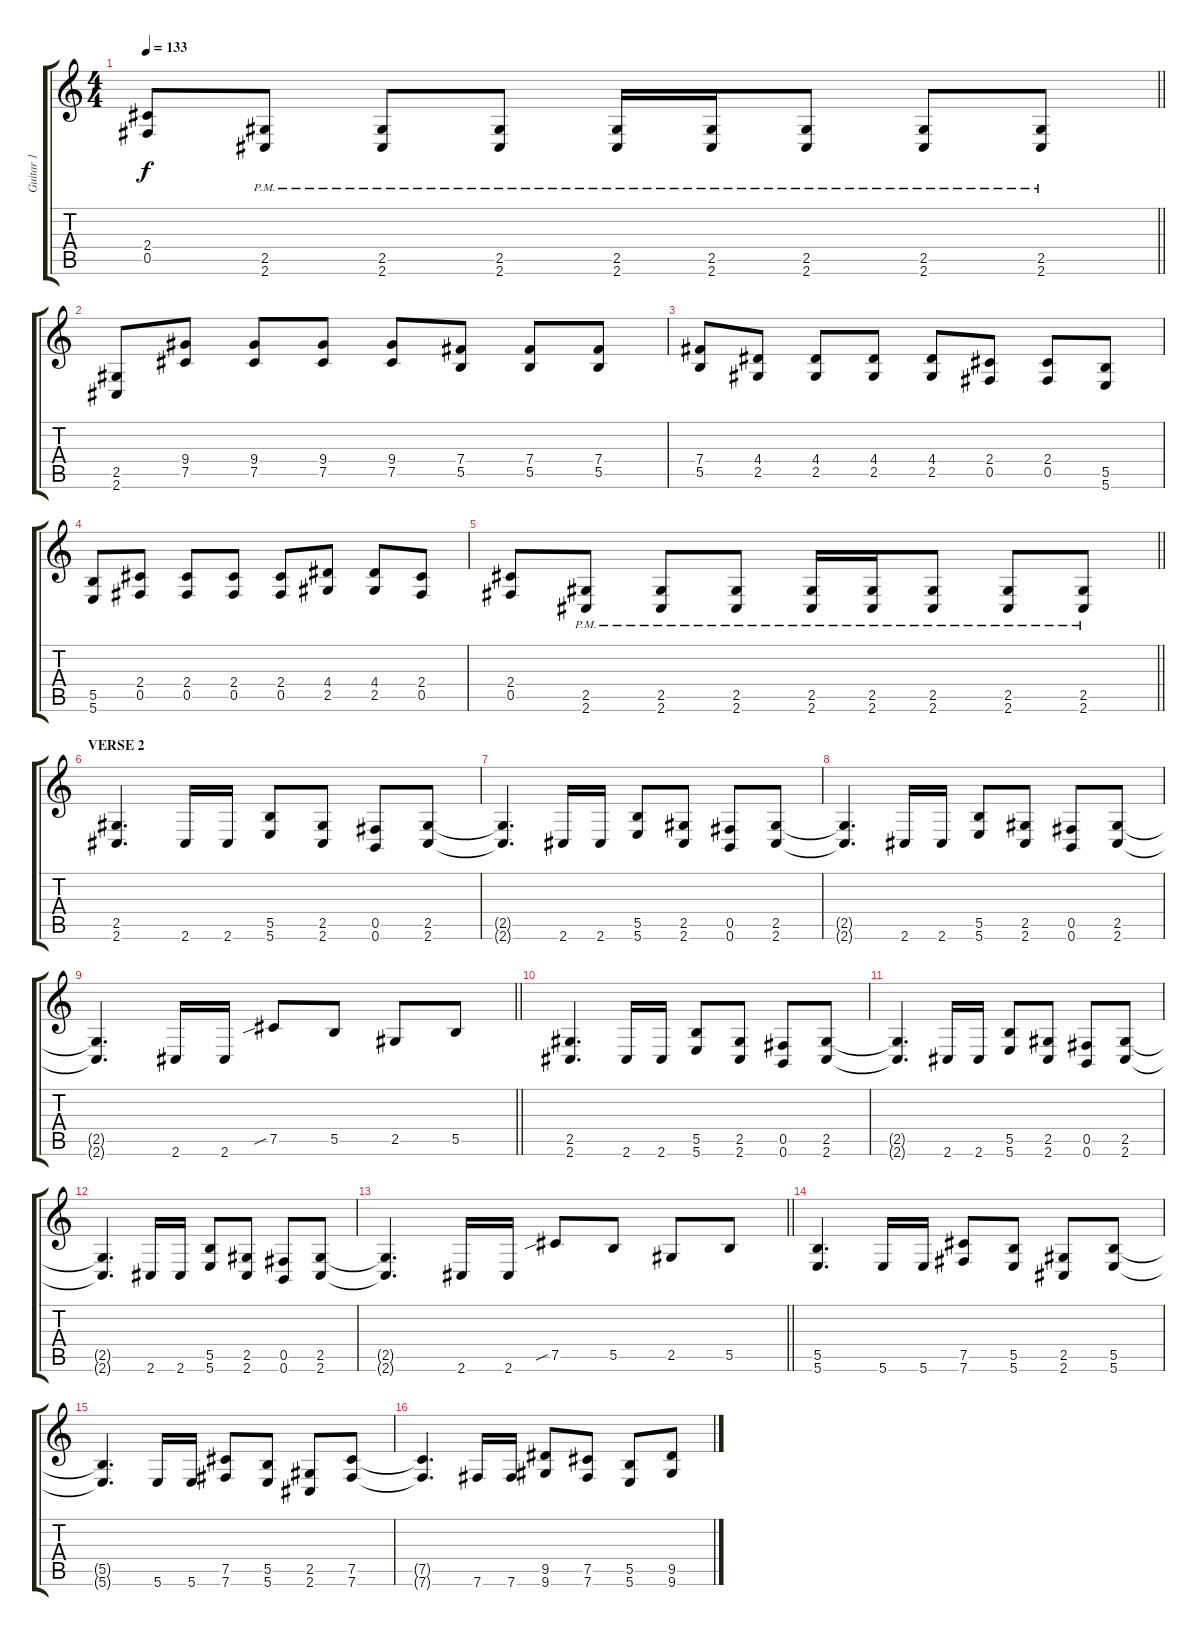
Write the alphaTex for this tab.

\track ("Guitar 1" "Guitar 1") {instrument distortionguitar}
\staff {score tabs}
\tuning (Db4 Ab3 E3 B2 Gb2 B1) {hide}
\ts (4 4)
\tempo 133
\clef g2
\barLineRight lightlight
\ks c
(2.4 0.5).8{dy f} (2.5{pm} 2.6{pm}).8 (2.5{pm} 2.6{pm}).8 (2.5{pm} 2.6{pm}).8 (2.5{pm} 2.6{pm}).16 (2.5{pm} 2.6{pm}).16 (2.5{pm} 2.6{pm}).8 (2.5{pm} 2.6{pm}).8 (2.5{pm} 2.6{pm}).8 |
(2.5 2.6).8 (9.4 7.5).8 (9.4 7.5).8 (9.4 7.5).8 (9.4 7.5).8 (7.4 5.5).8 (7.4 5.5).8 (7.4 5.5).8 |
(7.4 5.5).8 (4.4 2.5).8 (4.4 2.5).8 (4.4 2.5).8 (4.4 2.5).8 (2.4 0.5).8 (2.4 0.5).8 (5.5 5.6).8 |
(5.5 5.6).8 (2.4 0.5).8 (2.4 0.5).8 (2.4 0.5).8 (2.4 0.5).8 (4.4 2.5).8 (4.4 2.5).8 (2.4 0.5).8 |
\barLineRight lightlight
(2.4 0.5).8 (2.5{pm} 2.6{pm}).8 (2.5{pm} 2.6{pm}).8 (2.5{pm} 2.6{pm}).8 (2.5{pm} 2.6{pm}).16 (2.5{pm} 2.6{pm}).16 (2.5{pm} 2.6{pm}).8 (2.5{pm} 2.6{pm}).8 (2.5{pm} 2.6{pm}).8 |
\section ("" "VERSE 2")
(2.5 2.6).4{d} 2.6.16 2.6.16 (5.5 5.6).8 (2.5 2.6).8 (0.5 0.6).8 (2.5 2.6).8 |
(2.5{t} 2.6{t}).4{d} 2.6.16 2.6.16 (5.5 5.6).8 (2.5 2.6).8 (0.5 0.6).8 (2.5 2.6).8 |
(2.5{t} 2.6{t}).4{d} 2.6.16 2.6.16 (5.5 5.6).8 (2.5 2.6).8 (0.5 0.6).8 (2.5 2.6).8 |
\barLineRight lightlight
(2.5{t} 2.6{t}).4{d} 2.6.16 2.6.16 7.5{sib}.8 5.5.8 2.5.8 5.5.8 |
(2.5 2.6).4{d} 2.6.16 2.6.16 (5.5 5.6).8 (2.5 2.6).8 (0.5 0.6).8 (2.5 2.6).8 |
(2.5{t} 2.6{t}).4{d} 2.6.16 2.6.16 (5.5 5.6).8 (2.5 2.6).8 (0.5 0.6).8 (2.5 2.6).8 |
(2.5{t} 2.6{t}).4{d} 2.6.16 2.6.16 (5.5 5.6).8 (2.5 2.6).8 (0.5 0.6).8 (2.5 2.6).8 |
\barLineRight lightlight
(2.5{t} 2.6{t}).4{d} 2.6.16 2.6.16 7.5{sib}.8 5.5.8 2.5.8 5.5.8 |
(5.5 5.6).4{d} 5.6.16 5.6.16 (7.5 7.6).8 (5.5 5.6).8 (2.5 2.6).8 (5.5 5.6).8 |
(5.5{t} 5.6{t}).4{d} 5.6.16 5.6.16 (7.5 7.6).8 (5.5 5.6).8 (2.5 2.6).8 (7.5 7.6).8 |
(7.5{t} 7.6{t}).4{d} 7.6.16 7.6.16 (9.5 9.6).8 (7.5 7.6).8 (5.5 5.6).8 (9.5 9.6).8
